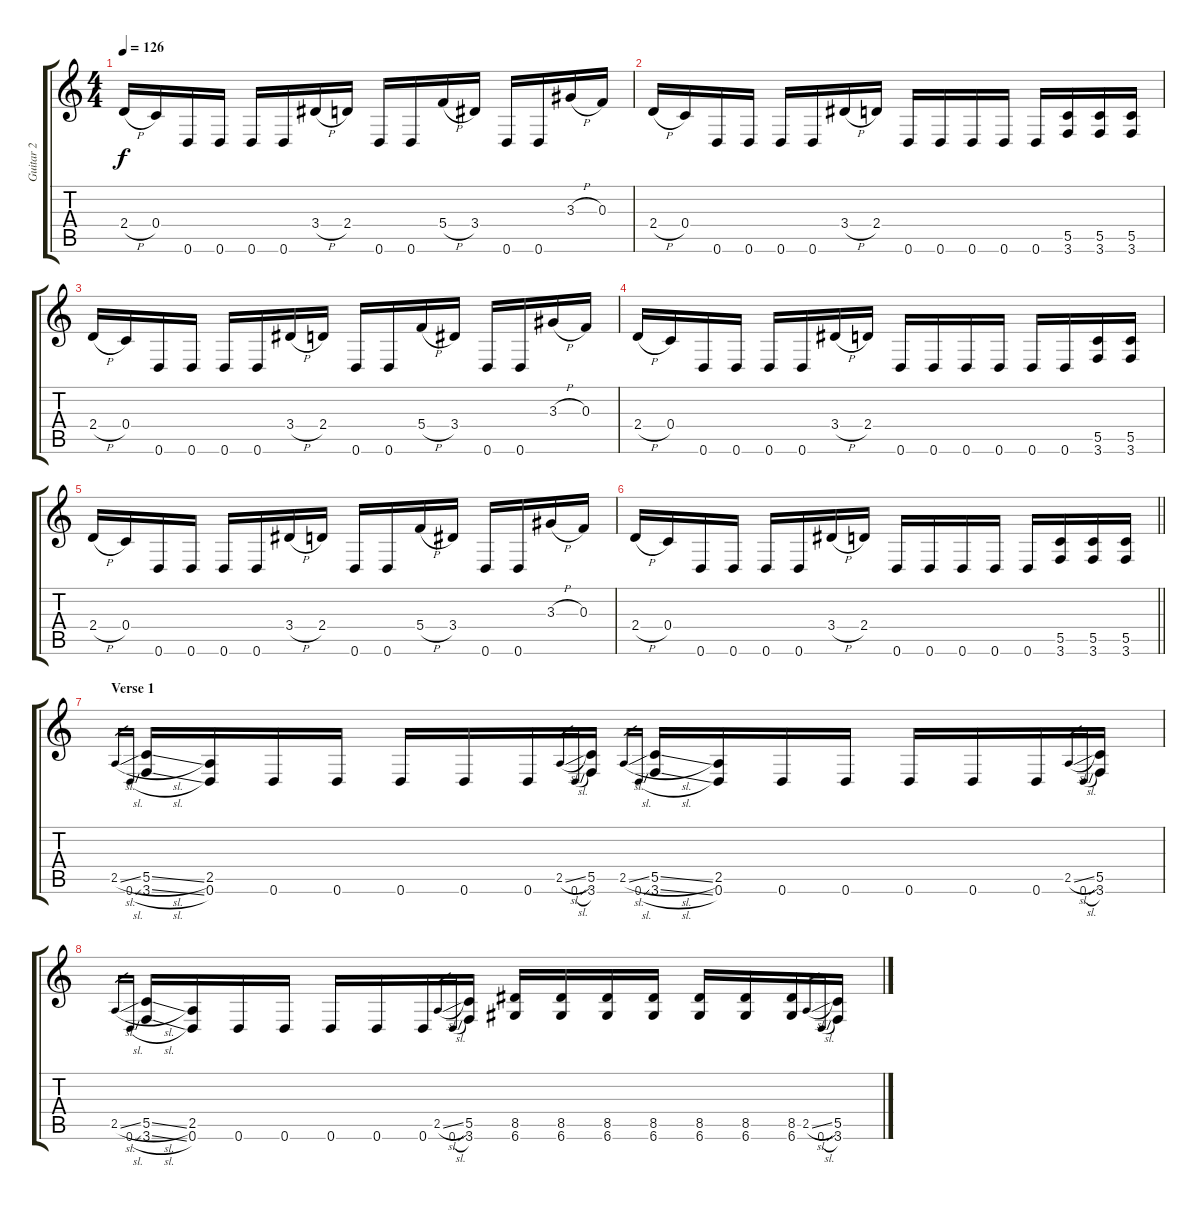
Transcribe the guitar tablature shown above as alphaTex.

\track ("Guitar 2" "Guitar 2") {instrument distortionguitar}
\staff {score tabs}
\tuning (D4 A3 F3 C3 G2 D2) {hide}
\ts (4 4)
\tempo 126
\clef g2
\ks c
2.4{h}.16{dy f} 0.4.16 0.6.16 0.6.16 0.6.16 0.6.16 3.4{h}.16 2.4.16 0.6.16 0.6.16 5.4{h}.16 3.4.16 0.6.16 0.6.16 3.3{h}.16 0.3.16 |
2.4{h}.16 0.4.16 0.6.16 0.6.16 0.6.16 0.6.16 3.4{h}.16 2.4.16 0.6.16 0.6.16 0.6.16 0.6.16 0.6.16 (5.5 3.6).16 (5.5 3.6).16 (5.5 3.6).16 |
2.4{h}.16 0.4.16 0.6.16 0.6.16 0.6.16 0.6.16 3.4{h}.16 2.4.16 0.6.16 0.6.16 5.4{h}.16 3.4.16 0.6.16 0.6.16 3.3{h}.16 0.3.16 |
2.4{h}.16 0.4.16 0.6.16 0.6.16 0.6.16 0.6.16 3.4{h}.16 2.4.16 0.6.16 0.6.16 0.6.16 0.6.16 0.6.16 0.6.16 (5.5 3.6).16 (5.5 3.6).16 |
2.4{h}.16 0.4.16 0.6.16 0.6.16 0.6.16 0.6.16 3.4{h}.16 2.4.16 0.6.16 0.6.16 5.4{h}.16 3.4.16 0.6.16 0.6.16 3.3{h}.16 0.3.16 |
\barLineRight lightlight
2.4{h}.16 0.4.16 0.6.16 0.6.16 0.6.16 0.6.16 3.4{h}.16 2.4.16 0.6.16 0.6.16 0.6.16 0.6.16 0.6.16 (5.5 3.6).16 (5.5 3.6).16 (5.5 3.6).16 |
\section ("" "Verse 1")
2.5{sl}.16{gr} 0.6{sl}.16{gr} (5.5{sl} 3.6{sl}).16 (2.5 0.6).16 0.6.16 0.6.16 0.6.16 0.6.16 0.6.16 2.5{sl}.16{gr} 0.6{sl}.16{gr} (5.5 3.6).16 2.5{sl}.16{gr} 0.6{sl}.16{gr} (5.5{sl} 3.6{sl}).16 (2.5 0.6).16 0.6.16 0.6.16 0.6.16 0.6.16 0.6.16 2.5{sl}.16{gr} 0.6{sl}.16{gr} (5.5 3.6).16 |
2.5{sl}.16{gr} 0.6{sl}.16{gr} (5.5{sl} 3.6{sl}).16 (2.5 0.6).16 0.6.16 0.6.16 0.6.16 0.6.16 0.6.16 2.5{sl}.16{gr} 0.6{sl}.16{gr} (5.5 3.6).16 (8.5 6.6).16 (8.5 6.6).16 (8.5 6.6).16 (8.5 6.6).16 (8.5 6.6).16 (8.5 6.6).16 (8.5 6.6).16 2.5{sl}.16{gr} 0.6{sl}.16{gr} (5.5 3.6).16
